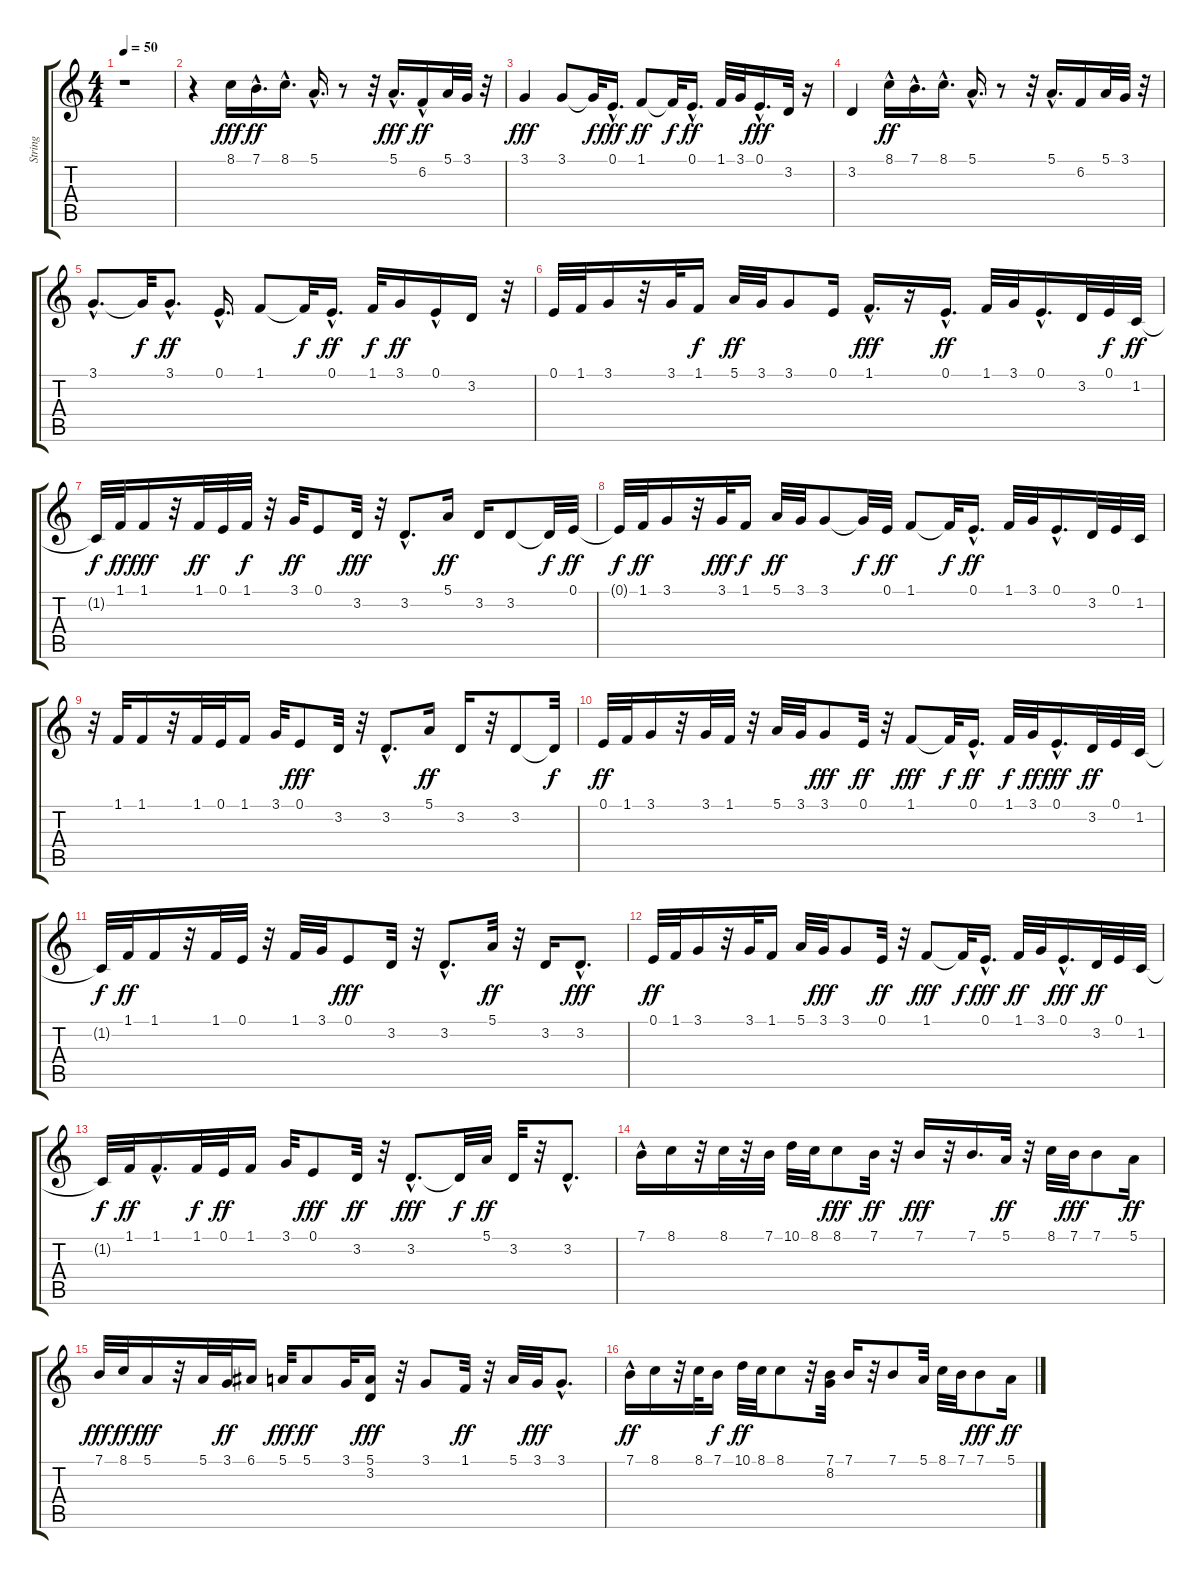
\track ("String" "String") {instrument stringensemble1}
\staff {score tabs}
\tuning (E4 B3 G3 D3 A2 E2) {hide}
\ts (4 4)
\tempo 50
\clef g2
\ks c
r.1{dy ff} |
r.4 8.1.16{dy fff} 7.1{hac}.16{d dy ff} 8.1{hac}.16{d} 5.1{hac}.16{d} r.8 r.32 5.1{hac}.16{d dy fff} 6.2{hac}.16{dy ff} 5.1.32 3.1.32 r.32 |
3.1.4{dy fff} 3.1.8 3.1{t}.32{dy f} 0.1{hac}.16{d dy fff} 1.1.8{dy ff} 1.1{t}.32{dy f} 0.1{hac}.16{d dy ff} 1.1.32 3.1.32 0.1{hac}.16{d dy fff} 3.2.32 r.16 |
3.2.4 8.1{hac}.16{dy ff} 7.1{hac}.16{d} 8.1{hac}.16{d} 5.1{hac}.16{d} r.8 r.32 5.1{hac}.16{d} 6.2.16 5.1.32 3.1.32 r.32 |
3.1{hac}.8{d} 3.1{t}.32{dy f} 3.1{hac}.8{d dy ff} 0.1{hac}.16{d} 1.1.8 1.1{t}.32{dy f} 0.1{hac}.16{d dy ff} 1.1.32{dy f} 3.1.16{dy ff} 0.1{hac}.16 3.2.16 r.32 |
0.1.32 1.1.32 3.1.16 r.32 3.1.32 1.1.16{dy f} 5.1.32{dy ff} 3.1.32 3.1.8 0.1.16 1.1{hac}.16{d dy fff} r.16 0.1{hac}.16{d dy ff} 1.1.32 3.1.32 0.1{hac}.16{d} 3.2.32 0.1.32{dy f} 1.2.32{dy ff} |
1.2{t}.32{dy f} 1.1.32{dy ff} 1.1.16{dy fff} r.32 1.1.32{dy ff} 0.1.32 1.1.32{dy f} r.32 3.1.32{dy ff} 0.1.8 3.2.32{dy fff} r.32 3.2{hac}.8{d} 5.1.16{dy ff} 3.2.16 3.2.8 3.2{t}.32{dy f} 0.1.32{dy ff} |
0.1{t}.32{dy f} 1.1.32{dy ff} 3.1.16 r.32 3.1.32{dy fff} 1.1.16{dy f} 5.1.32{dy ff} 3.1.32 3.1.8 3.1{t}.32{dy f} 0.1.32{dy ff} 1.1.8 1.1{t}.32{dy f} 0.1{hac}.16{d dy ff} 1.1.32 3.1.32 0.1{hac}.16{d} 3.2.32 0.1.32 1.2.32 |
r.32 1.1.32 1.1.16 r.32 1.1.32 0.1.32 1.1.16 3.1.32 0.1.8{dy fff} 3.2.32 r.32 3.2{hac}.8{d} 5.1.16{dy ff} 3.2.16 r.32 3.2.8 3.2{t}.32{dy f} |
0.1.32{dy ff} 1.1.32 3.1.16 r.32 3.1.32 1.1.32 r.32 5.1.32 3.1.32 3.1.8{dy fff} 0.1.32{dy ff} r.32 1.1.8{dy fff} 1.1{t}.32{dy f} 0.1{hac}.16{d dy ff} 1.1.32{dy f} 3.1.32{dy ff} 0.1{hac}.16{d dy fff} 3.2.32{dy ff} 0.1.32 1.2.32 |
1.2{t}.32{dy f} 1.1.32{dy ff} 1.1.16 r.32 1.1.32 0.1.32 r.32 1.1.32 3.1.32 0.1.8{dy fff} 3.2.32 r.32 3.2{hac}.8{d} 5.1.32{dy ff} r.32 3.2.16 3.2{hac}.8{d dy fff} |
0.1.32{dy ff} 1.1.32 3.1.16 r.32 3.1.32 1.1.16 5.1.32 3.1.32{dy fff} 3.1.8 0.1.32{dy ff} r.32 1.1.8{dy fff} 1.1{t}.32{dy f} 0.1{hac}.16{d dy fff} 1.1.32{dy ff} 3.1.32 0.1{hac}.16{d dy fff} 3.2.32{dy ff} 0.1.32 1.2.32 |
1.2{t}.32{dy f} 1.1.32{dy ff} 1.1{hac}.16{d} 1.1.32{dy f} 0.1.32{dy ff} 1.1.16 3.1.32 0.1.8{dy fff} 3.2.32{dy ff} r.32 3.2{hac}.8{d dy fff} 3.2{t}.32{dy f} 5.1.32{dy ff} 3.2.32 r.32 3.2{hac}.8{d} |
7.1{hac}.16 8.1.16 r.32 8.1.32 r.32 7.1.32 10.1.32 8.1.32 8.1.8{dy fff} 7.1.32{dy ff} r.32 7.1.16{dy fff} r.32 7.1.16{d} 5.1.32{dy ff} r.32 8.1.32 7.1.32{dy fff} 7.1.8 5.1.16{dy ff} |
7.1.32{dy fff} 8.1.32{dy ff} 5.1.16{dy fff} r.32 5.1.32 3.1.32{dy ff} 6.1.16 5.1.32{dy fff} 5.1.8{dy ff} 3.1.32 (5.1 3.2).16{dy fff} r.32 3.1.8 1.1.32{dy ff} r.32 5.1.32 3.1.32{dy fff} 3.1{hac}.8{d} |
7.1{hac}.16{dy ff} 8.1.16 r.32 8.1.32 7.1.16{dy f} 10.1.32{dy ff} 8.1.32 8.1.8 r.32 (7.1 8.2).32 7.1.16 r.32 7.1.8 5.1.32 8.1.32 7.1.32 7.1.8{dy fff} 5.1.16{dy ff}
